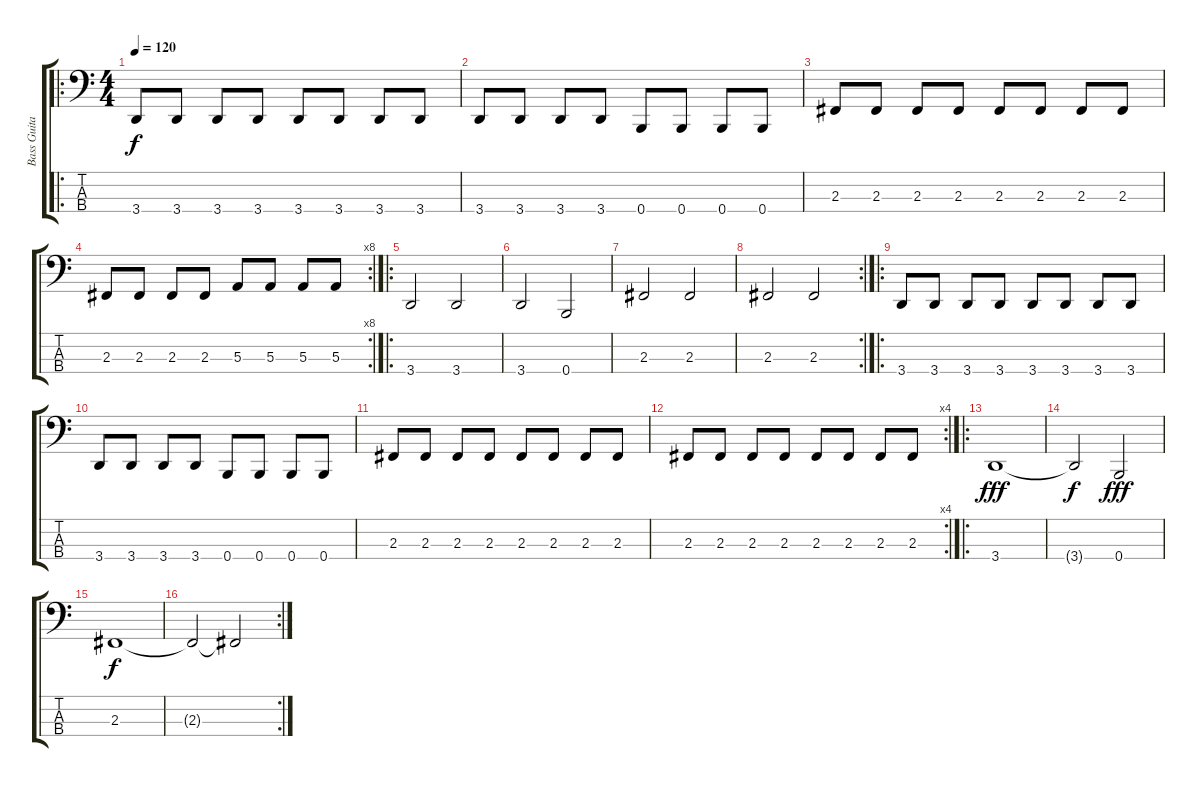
\track ("Bass Guitar" "Bass Guita") {instrument electricbasspick}
\staff {score tabs}
\tuning (D2 A1 E1 B0) {hide}
\ro
\ts (4 4)
\tempo 120
\clef f4
\ks c
3.4.8{dy f} 3.4.8 3.4.8 3.4.8 3.4.8 3.4.8 3.4.8 3.4.8 |
3.4.8 3.4.8 3.4.8 3.4.8 0.4.8 0.4.8 0.4.8 0.4.8 |
2.3.8 2.3.8 2.3.8 2.3.8 2.3.8 2.3.8 2.3.8 2.3.8 |
\rc 8
2.3.8 2.3.8 2.3.8 2.3.8 5.3.8 5.3.8 5.3.8 5.3.8 |
\ro
3.4.2 3.4.2 |
3.4.2 0.4.2 |
2.3.2 2.3.2 |
\rc 2
2.3.2 2.3.2 |
\ro
3.4.8 3.4.8 3.4.8 3.4.8 3.4.8 3.4.8 3.4.8 3.4.8 |
3.4.8 3.4.8 3.4.8 3.4.8 0.4.8 0.4.8 0.4.8 0.4.8 |
2.3.8 2.3.8 2.3.8 2.3.8 2.3.8 2.3.8 2.3.8 2.3.8 |
\rc 4
2.3.8 2.3.8 2.3.8 2.3.8 2.3.8 2.3.8 2.3.8 2.3.8 |
\ro
3.4.1{dy fff} |
3.4{t}.2{dy f} 0.4.2{dy fff} |
2.3.1{dy f} |
\rc 2
2.3{t}.2 2.3{t}.2
